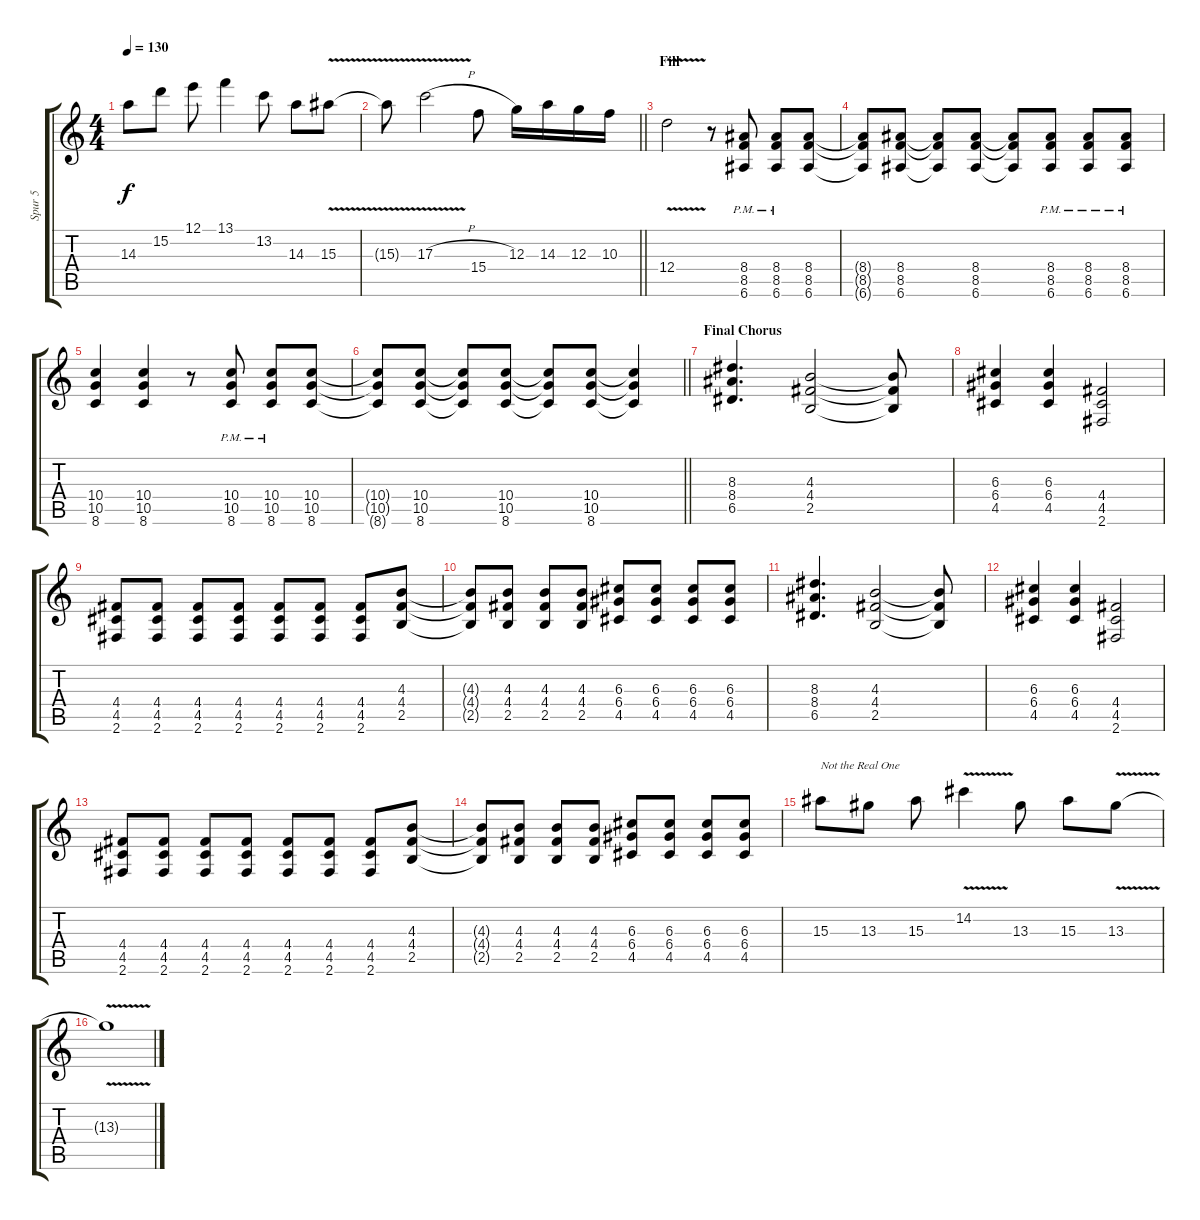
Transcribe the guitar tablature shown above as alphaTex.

\track ("Spur 5" "Spur 5") {instrument distortionguitar}
\staff {score tabs}
\tuning (E4 B3 G3 D3 A2 E2) {hide}
\ts (4 4)
\tempo 130
\clef g2
\ks c
14.3.8{dy f} 15.2.8 12.1.8 13.1.4 13.2.8 14.3.8 15.3{v}.8 |
\barLineRight lightlight
15.3{t}.8 17.3{v h}.2 15.4.8 12.3.16 14.3.16 12.3.16 10.3.16 |
\section ("" "Fill")
12.4{v}.2 r.8 (8.4{pm} 8.5{pm} 6.6{pm}).8 (8.4{pm} 8.5{pm} 6.6{pm}).8 (8.4 8.5 6.6).8 |
(8.4{t} 8.5{t} 6.6{t}).8 (8.4 8.5 6.6).8 (8.4{t} 8.5{t} 6.6{t}).8 (8.4 8.5 6.6).8 (8.4{t} 8.5{t} 6.6{t}).8 (8.4{pm} 8.5{pm} 6.6{pm}).8 (8.4{pm} 8.5{pm} 6.6{pm}).8 (8.4{pm} 8.5{pm} 6.6{pm}).8 |
(10.4 10.5 8.6).4 (10.4 10.5 8.6).4 r.8 (10.4{pm} 10.5{pm} 8.6{pm}).8 (10.4{pm} 10.5{pm} 8.6{pm}).8 (10.4 10.5 8.6).8 |
\barLineRight lightlight
(10.4{t} 10.5{t} 8.6{t}).8 (10.4 10.5 8.6).8 (10.4{t} 10.5{t} 8.6{t}).8 (10.4 10.5 8.6).8 (10.4{t} 10.5{t} 8.6{t}).8 (10.4 10.5 8.6).8 (10.4{t} 10.5{t} 8.6{t}).4 |
\section ("" "Final Chorus")
(8.3 8.4 6.5).4{d} (4.3 4.4 2.5).2 (4.3{t} 4.4{t} 2.5{t}).8 |
(6.3 6.4 4.5).4 (6.3 6.4 4.5).4 (4.4 4.5 2.6).2 |
(4.4 4.5 2.6).8 (4.4 4.5 2.6).8 (4.4 4.5 2.6).8 (4.4 4.5 2.6).8 (4.4 4.5 2.6).8 (4.4 4.5 2.6).8 (4.4 4.5 2.6).8 (4.3 4.4 2.5).8 |
(4.3{t} 4.4{t} 2.5{t}).8 (4.3 4.4 2.5).8 (4.3 4.4 2.5).8 (4.3 4.4 2.5).8 (6.3 6.4 4.5).8 (6.3 6.4 4.5).8 (6.3 6.4 4.5).8 (6.3 6.4 4.5).8 |
(8.3 8.4 6.5).4{d} (4.3 4.4 2.5).2 (4.3{t} 4.4{t} 2.5{t}).8 |
(6.3 6.4 4.5).4 (6.3 6.4 4.5).4 (4.4 4.5 2.6).2 |
(4.4 4.5 2.6).8 (4.4 4.5 2.6).8 (4.4 4.5 2.6).8 (4.4 4.5 2.6).8 (4.4 4.5 2.6).8 (4.4 4.5 2.6).8 (4.4 4.5 2.6).8 (4.3 4.4 2.5).8 |
(4.3{t} 4.4{t} 2.5{t}).8 (4.3 4.4 2.5).8 (4.3 4.4 2.5).8 (4.3 4.4 2.5).8 (6.3 6.4 4.5).8 (6.3 6.4 4.5).8 (6.3 6.4 4.5).8 (6.3 6.4 4.5).8 |
15.3.8{txt "Not the Real One"} 13.3.8 15.3.8 14.2{v}.4 13.3.8 15.3.8 13.3{v}.8 |
13.3{t}.1
